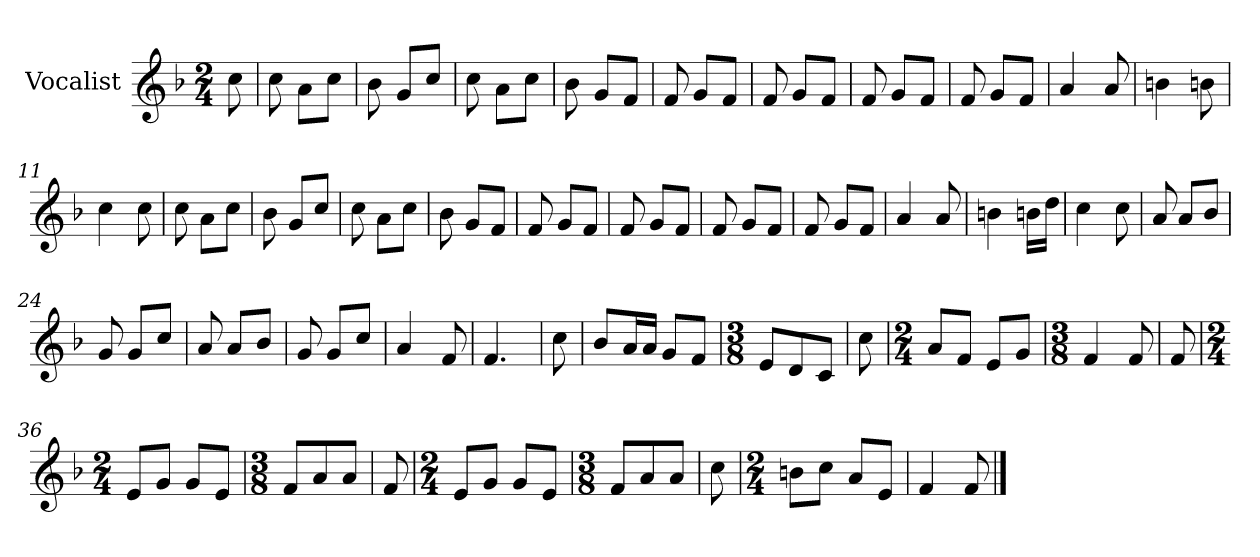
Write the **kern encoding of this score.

**kern
*part1
*staff1
*I"Vocalist
*k[b-]
*F:
*M2/4
=
8cc
=1
8cc
8aL
8ccJ
=2
8b-
8gL
8ccJ
=3
8cc
8aL
8ccJ
=4
8b-
8gL
8fJ
=5
8f
8gL
8fJ
=6
8f
8gL
8fJ
=7
8f
8gL
8fJ
=8
8f
8gL
8fJ
=9
4a
8a
=10
4bn
8bn
=11
4cc
8cc
=12
8cc
8aL
8ccJ
=13
8b-
8gL
8ccJ
=14
8cc
8aL
8ccJ
=15
8b-
8gL
8fJ
=16
8f
8gL
8fJ
=17
8f
8gL
8fJ
=18
8f
8gL
8fJ
=19
8f
8gL
8fJ
=20
4a
8a
=21
4bn
16bnLL
16ddJJ
=22
4cc
8cc
=23
8a
8aL
8b-J
=24
8g
8gL
8ccJ
=25
8a
8aL
8b-J
=26
8g
8gL
8ccJ
=27
4a
8f
=28
4.f
=29
8cc
=30
8b-L
16aL
16aJJ
8gL
8fJ
=31
*M3/8
8eL
8d
8cJ
=32
8cc
=33
*M2/4
8aL
8fJ
8eL
8gJ
=34
*M3/8
4f
8f
=35
8f
=36
*M2/4
8eL
8gJ
8gL
8eJ
=37
*M3/8
8fL
8a
8aJ
=38
8f
=39
*M2/4
8eL
8gJ
8gL
8eJ
=40
*M3/8
8fL
8a
8aJ
=41
8cc
=42
*M2/4
8bnL
8ccJ
8aL
8eJ
=43
4f
8f
==
*-
